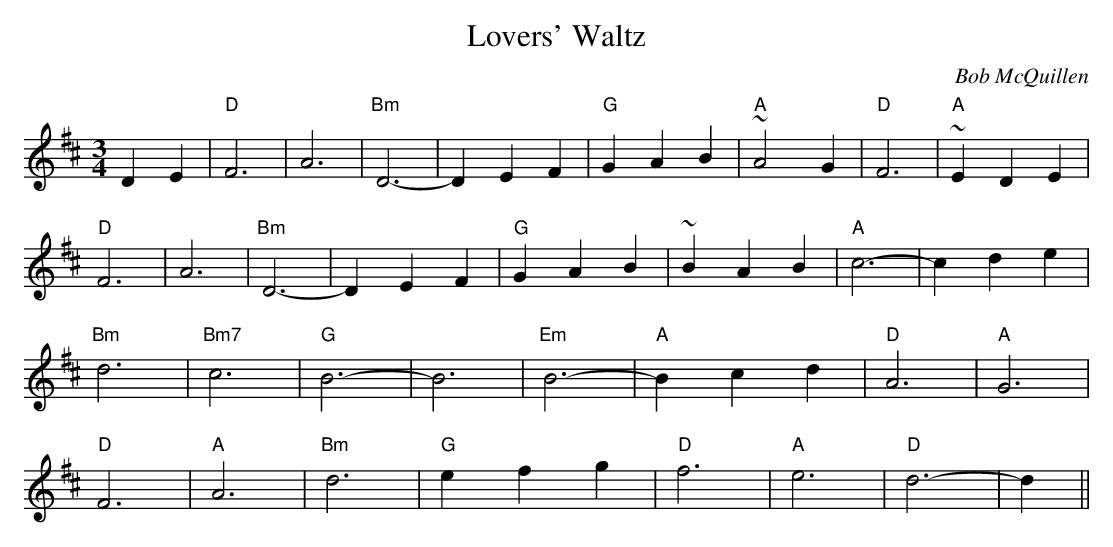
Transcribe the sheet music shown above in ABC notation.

X:1
T: Lovers' Waltz
C: Bob McQuillen
M: 3/4
L: 1/4
K: D
DE|\
"D"F3|A3|"Bm"D3-|DEF|"G"GAB|"A"~A2G|"D"F3|"A"~EDE|
"D"F3|A3|"Bm"D3-|DEF|"G"GAB|~BAB|"A"c3-|cde|
"Bm"d3|"Bm7"c3|"G"B3-|B3|"Em"B3-|"A"Bcd|"D"A3|"A"G3|
"D"F3|"A"A3|"Bm"d3|"G"efg|"D"f3|"A"e3|"D"d3-|d||
